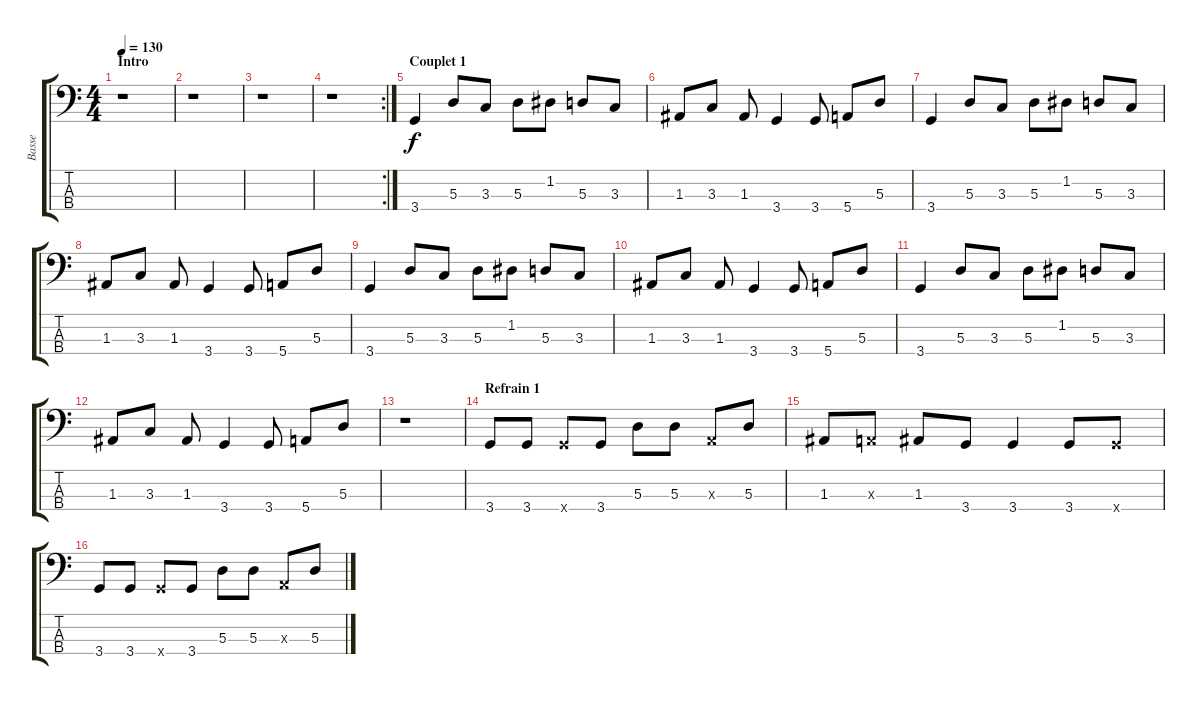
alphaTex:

\track ("Basse" "Basse") {instrument electricbassfinger}
\staff {score tabs}
\tuning (G2 D2 A1 E1) {hide}
\ts (4 4)
\section ("" "Intro")
\tempo 130
\clef f4
\ks c
r.1{dy f instrument electricbassfinger} |
r.1 |
r.1 |
\rc 2
r.1 |
\section ("" "Couplet 1")
3.4.4 5.3.8 3.3.8 5.3.8 1.2.8 5.3.8 3.3.8 |
1.3.8 3.3.8 1.3.8 3.4.4 3.4.8 5.4.8 5.3.8 |
3.4.4 5.3.8 3.3.8 5.3.8 1.2.8 5.3.8 3.3.8 |
1.3.8 3.3.8 1.3.8 3.4.4 3.4.8 5.4.8 5.3.8 |
3.4.4 5.3.8 3.3.8 5.3.8 1.2.8 5.3.8 3.3.8 |
1.3.8 3.3.8 1.3.8 3.4.4 3.4.8 5.4.8 5.3.8 |
3.4.4 5.3.8 3.3.8 5.3.8 1.2.8 5.3.8 3.3.8 |
1.3.8 3.3.8 1.3.8 3.4.4 3.4.8 5.4.8 5.3.8 |
r.1 |
\section ("" "Refrain 1")
3.4.8 3.4.8 3.4{x}.8 3.4.8 5.3.8 5.3.8 0.3{x}.8 5.3.8 |
1.3.8 0.3{x}.8 1.3.8 3.4.8 3.4.4 3.4.8 3.4{x}.8 |
3.4.8 3.4.8 3.4{x}.8 3.4.8 5.3.8 5.3.8 0.3{x}.8 5.3.8
